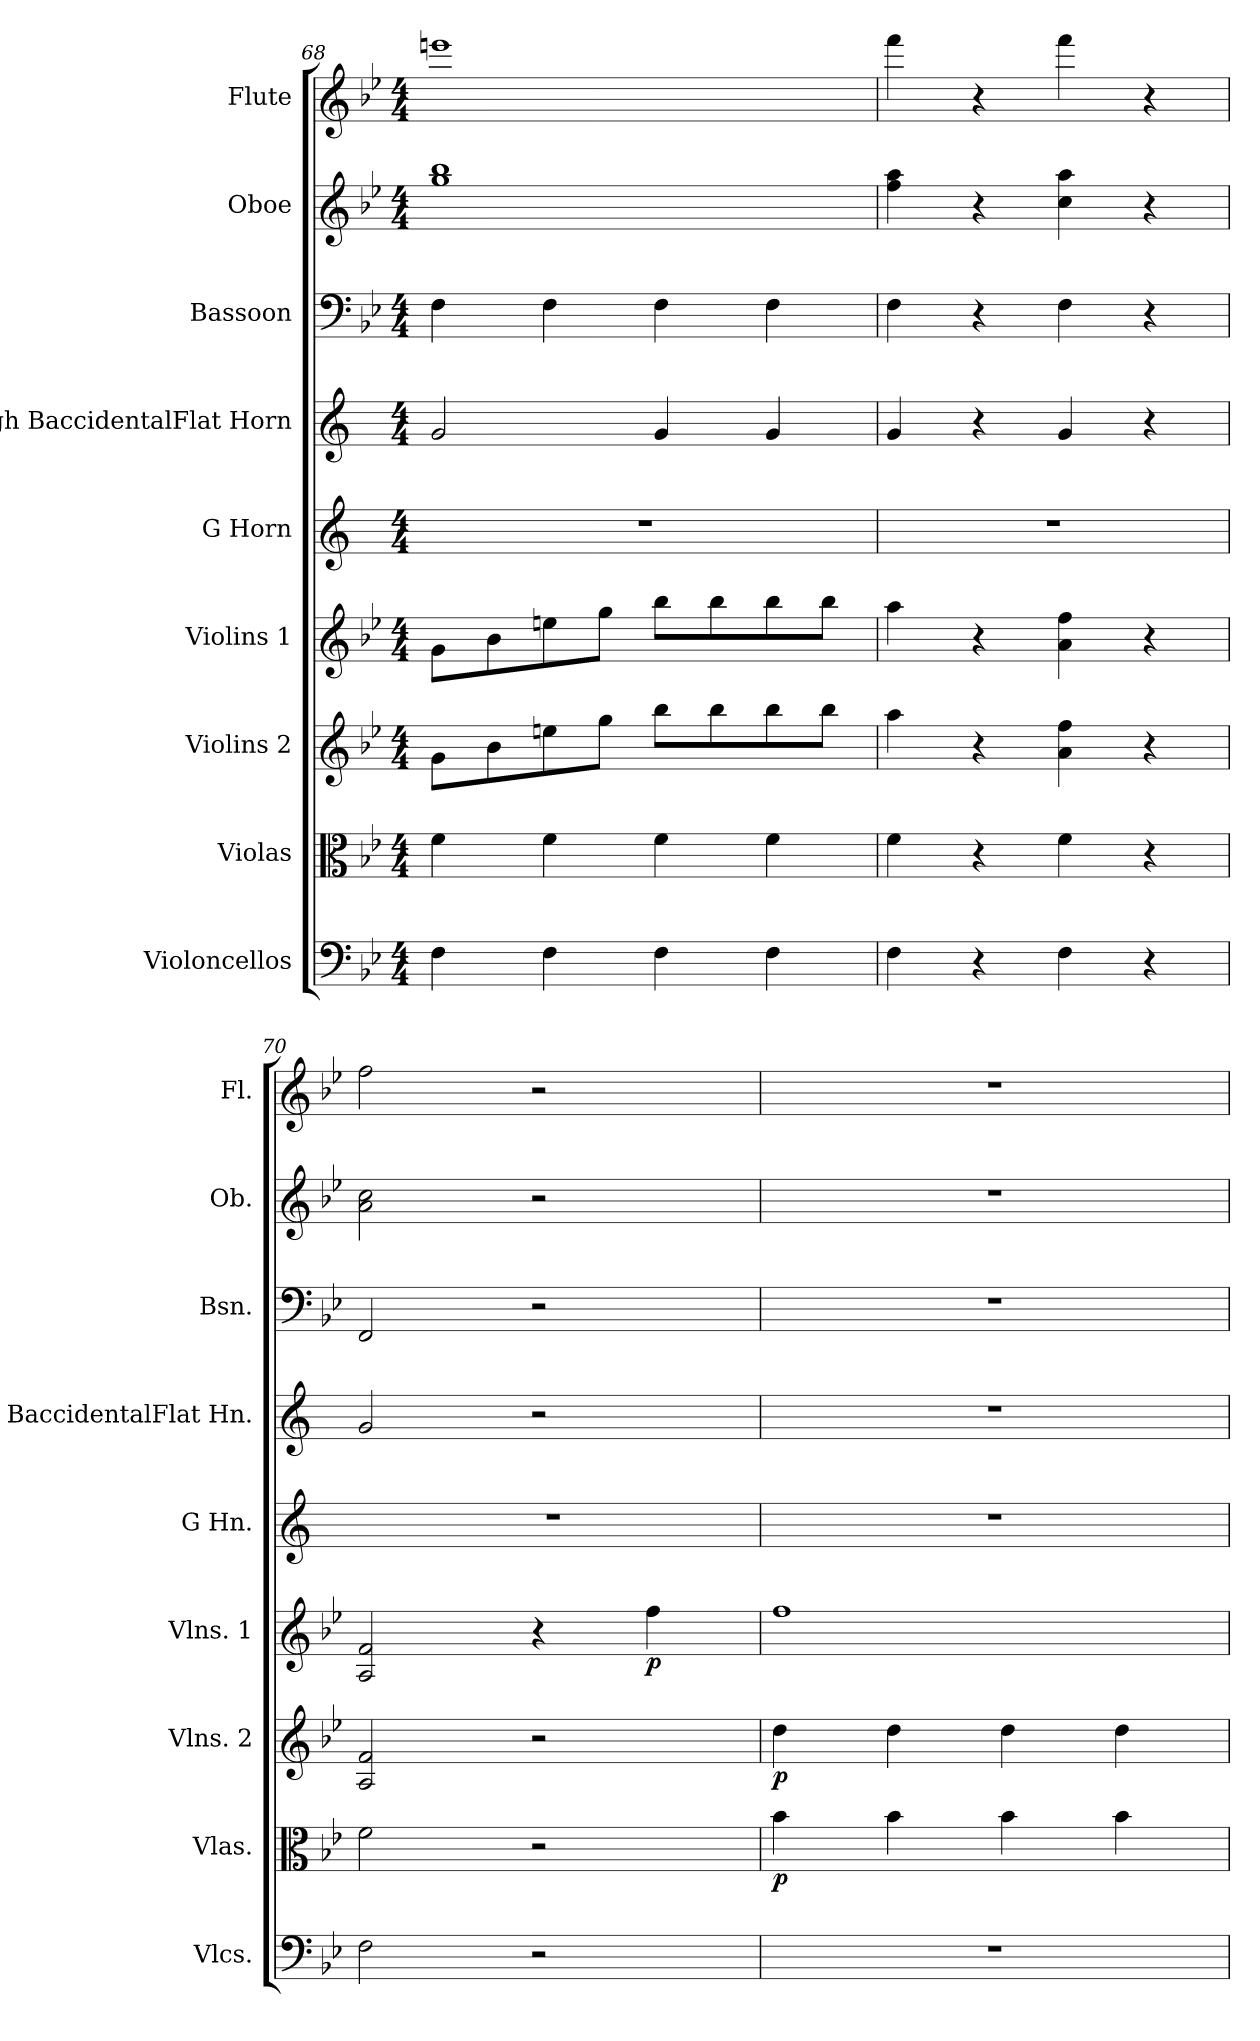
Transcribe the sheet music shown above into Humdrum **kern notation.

**kern	**kern	**dynam	**kern	**dynam	**kern	**dynam	**kern	**kern	**kern	**kern	**kern
*part9	*part8	*part8	*part7	*part7	*part6	*part6	*part5	*part4	*part3	*part2	*part1
*staff9	*staff8	*staff8	*staff7	*staff7	*staff6	*staff6	*staff5	*staff4	*staff3	*staff2	*staff1
*I"Violoncellos	*I"Violas	*	*I"Violins 2	*	*I"Violins 1	*	*I"G Horn	*I"High BaccidentalFlat Horn	*I"Bassoon	*I"Oboe	*I"Flute
*I'Vlcs.	*I'Vlas.	*	*I'Vlns. 2	*	*I'Vlns. 1	*	*I'G Hn.	*I'H. BaccidentalFlat Hn.	*I'Bsn.	*I'Ob.	*I'Fl.
*clefF4	*clefC3	*	*clefG2	*	*clefG2	*	*clefG2	*clefG2	*clefF4	*clefG2	*clefG2
*	*	*	*	*	*	*	*ITrd3c5	*ITrd1c2	*	*	*
*k[b-e-]	*k[b-e-]	*	*k[b-e-]	*	*k[b-e-]	*	*k[f#]	*k[b-e-]	*k[b-e-]	*k[b-e-]	*k[b-e-]
*M4/4	*M4/4	*	*M4/4	*	*M4/4	*	*M4/4	*M4/4	*M4/4	*M4/4	*M4/4
=68	=68	=68	=68	=68	=68	=68	=68	=68	=68	=68	=68
4F\	4f\	.	8g\L	.	8g\L	.	1r	2f/	4F\	1gg 1bb-	1eeen
.	.	.	8b-\	.	8b-\	.	.	.	.	.	.
4F\	4f\	.	8een\	.	8een\	.	.	.	4F\	.	.
.	.	.	8gg\J	.	8gg\J	.	.	.	.	.	.
4F\	4f\	.	8bb-\L	.	8bb-\L	.	.	4f/	4F\	.	.
.	.	.	8bb-\	.	8bb-\	.	.	.	.	.	.
4F\	4f\	.	8bb-\	.	8bb-\	.	.	4f/	4F\	.	.
.	.	.	8bb-\J	.	8bb-\J	.	.	.	.	.	.
!!LO:PB:g=z
=69	=69	=69	=69	=69	=69	=69	=69	=69	=69	=69	=69
4F\	4f\	.	4aa\	.	4aa\	.	1r	4f/	4F\	4ff\ 4aa\	4fff\
4r	4r	.	4r	.	4r	.	.	4r	4r	4r	4r
4F\	4f\	.	4a\ 4ff\	.	4a\ 4ff\	.	.	4f/	4F\	4cc\ 4aa\	4fff\
4r	4r	.	4r	.	4r	.	.	4r	4r	4r	4r
=70	=70	=70	=70	=70	=70	=70	=70	=70	=70	=70	=70
2F\	2f\	.	2A/ 2f/	.	2A/ 2f/	.	1r	2f/	2FF/	2a\ 2cc\	2ff\
2r	2r	.	2r	.	4r	.	.	2r	2r	2r	2r
!	!	!	!	!	!	!LO:DY:b	!	!	!	!	!
.	.	.	.	.	4ff\	p	.	.	.	.	.
=71	=71	=71	=71	=71	=71	=71	=71	=71	=71	=71	=71
!	!	!LO:DY:b	!	!LO:DY:b	!	!	!	!	!	!	!
1r	4b-\	p	4dd\	p	1ff	.	1r	1r	1r	1r	1r
.	4b-\	.	4dd\	.	.	.	.	.	.	.	.
.	4b-\	.	4dd\	.	.	.	.	.	.	.	.
.	4b-\	.	4dd\	.	.	.	.	.	.	.	.
=	=	=	=	=	=	=	=	=	=	=	=
*-	*-	*-	*-	*-	*-	*-	*-	*-	*-	*-	*-
